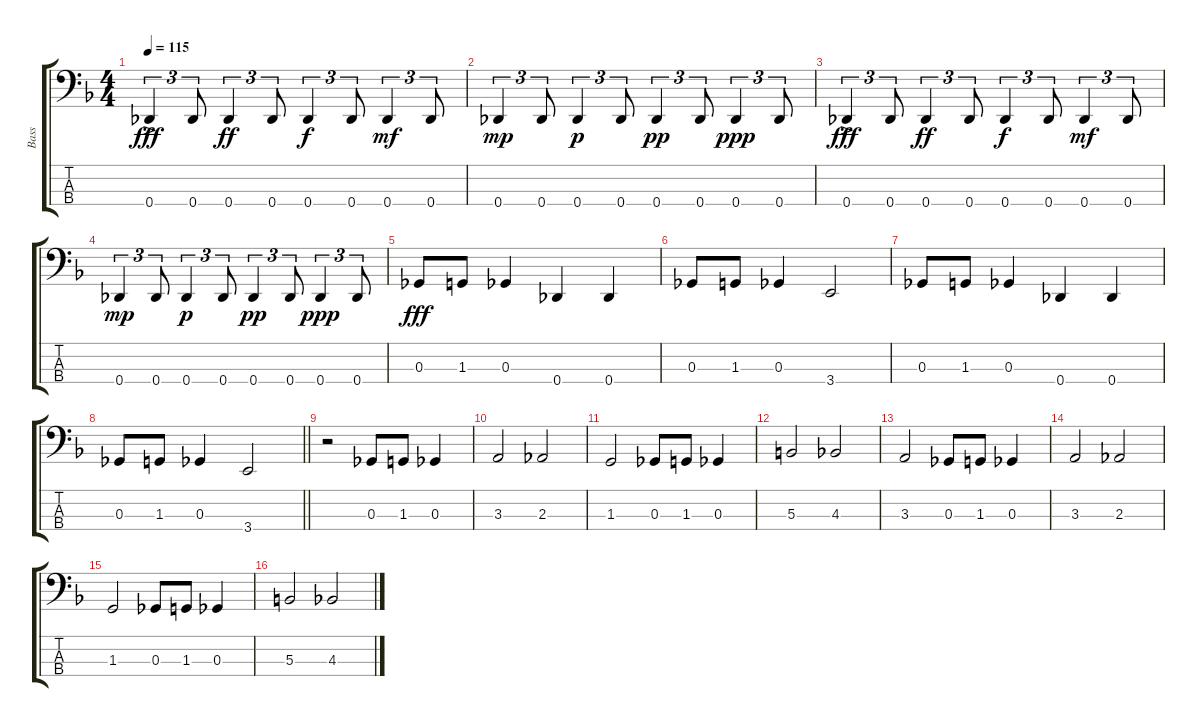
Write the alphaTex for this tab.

\track ("Bass" "Bass") {instrument electricbasspick}
\staff {score tabs}
\tuning (E2 B1 Gb1 Db1) {hide}
\ts (4 4)
\tempo 115
\clef f4
\ks f
0.4{ac}.4{tu (3 2) dy fff instrument electricbasspick} 0.4.8{tu (3 2)} 0.4.4{tu (3 2) dy ff} 0.4.8{tu (3 2)} 0.4.4{tu (3 2) dy f} 0.4.8{tu (3 2)} 0.4.4{tu (3 2) dy mf} 0.4.8{tu (3 2)} |
0.4.4{tu (3 2) dy mp} 0.4.8{tu (3 2)} 0.4.4{tu (3 2) dy p} 0.4.8{tu (3 2)} 0.4.4{tu (3 2) dy pp} 0.4.8{tu (3 2)} 0.4.4{tu (3 2) dy ppp} 0.4.8{tu (3 2)} |
0.4{ac}.4{tu (3 2) dy fff} 0.4.8{tu (3 2)} 0.4.4{tu (3 2) dy ff} 0.4.8{tu (3 2)} 0.4.4{tu (3 2) dy f} 0.4.8{tu (3 2)} 0.4.4{tu (3 2) dy mf} 0.4.8{tu (3 2)} |
0.4.4{tu (3 2) dy mp} 0.4.8{tu (3 2)} 0.4.4{tu (3 2) dy p} 0.4.8{tu (3 2)} 0.4.4{tu (3 2) dy pp} 0.4.8{tu (3 2)} 0.4.4{tu (3 2) dy ppp} 0.4.8{tu (3 2)} |
0.3.8{dy fff} 1.3.8 0.3.4 0.4.4 0.4.4 |
0.3.8 1.3.8 0.3.4 3.4.2 |
0.3.8 1.3.8 0.3.4 0.4.4 0.4.4 |
\barLineRight lightlight
0.3.8 1.3.8 0.3.4 3.4.2 |
r.2 0.3.8 1.3.8 0.3.4 |
3.3.2 2.3.2 |
1.3.2 0.3.8 1.3.8 0.3.4 |
5.3.2 4.3.2 |
3.3.2 0.3.8 1.3.8 0.3.4 |
3.3.2 2.3.2 |
1.3.2 0.3.8 1.3.8 0.3.4 |
5.3.2 4.3.2
